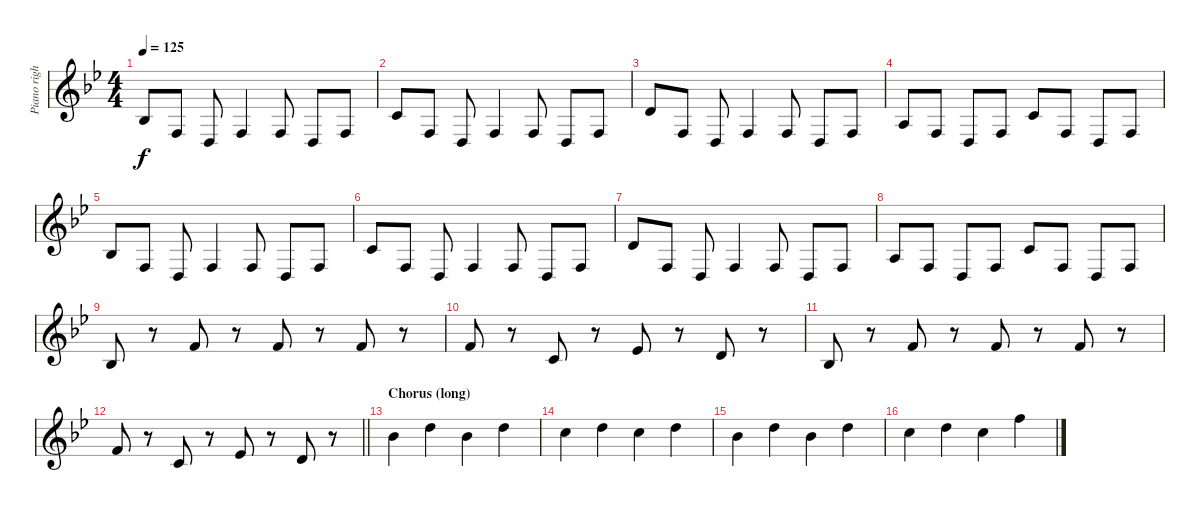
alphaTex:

\track ("Piano right hand" "Piano righ") {instrument acousticgrandpiano}
\staff {score}
\tuning (E4 B3 G3 D3 A2 E2) {hide}
\ts (4 4)
\tempo 125
\clef g2
\ks bb
3.3.8{dy f} 3.4.8 0.4.8 3.4.4 3.4.8 0.4.8 3.4.8 |
1.2.8 3.4.8 0.4.8 3.4.4 3.4.8 0.4.8 3.4.8 |
3.2.8 3.4.8 0.4.8 3.4.4 3.4.8 0.4.8 3.4.8 |
2.3.8 3.4.8 0.4.8 3.4.8 1.2.8 3.4.8 0.4.8 3.4.8 |
3.3.8 3.4.8 0.4.8 3.4.4 3.4.8 0.4.8 3.4.8 |
1.2.8 3.4.8 0.4.8 3.4.4 3.4.8 0.4.8 3.4.8 |
3.2.8 3.4.8 0.4.8 3.4.4 3.4.8 0.4.8 3.4.8 |
2.3.8 3.4.8 0.4.8 3.4.8 1.2.8 3.4.8 0.4.8 3.4.8 |
3.3.8 r.8 1.1.8 r.8 1.1.8 r.8 1.1.8 r.8 |
1.1.8 r.8 1.2.8 r.8 4.2.8 r.8 3.2.8 r.8 |
3.3.8 r.8 1.1.8 r.8 1.1.8 r.8 1.1.8 r.8 |
\barLineRight lightlight
1.1.8 r.8 1.2.8 r.8 4.2.8 r.8 3.2.8 r.8 |
\section ("" "Chorus (long)")
6.1.4 10.1.4 6.1.4 10.1.4 |
8.1.4 10.1.4 8.1.4 10.1.4 |
6.1.4 10.1.4 6.1.4 10.1.4 |
22.4.4 10.1.4 8.1.4 13.1.4
